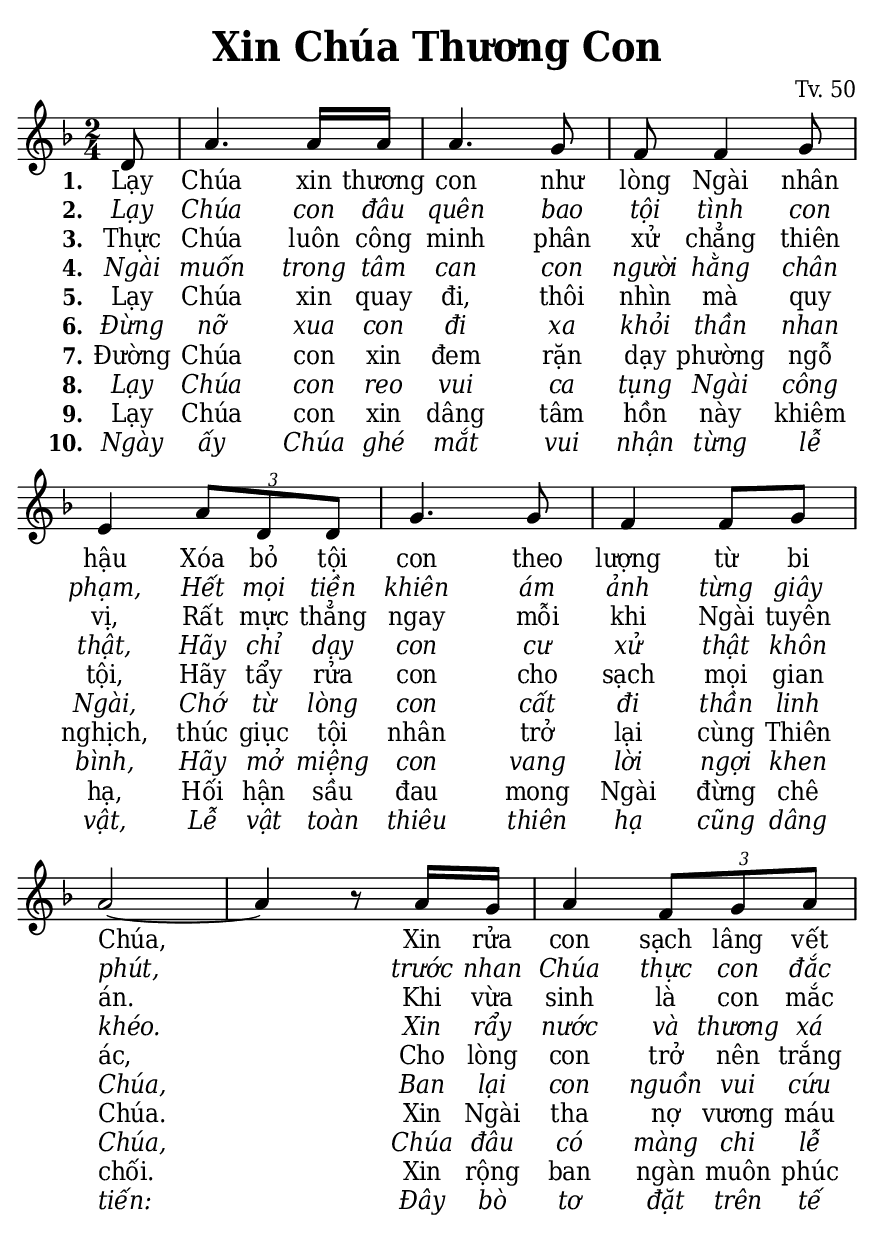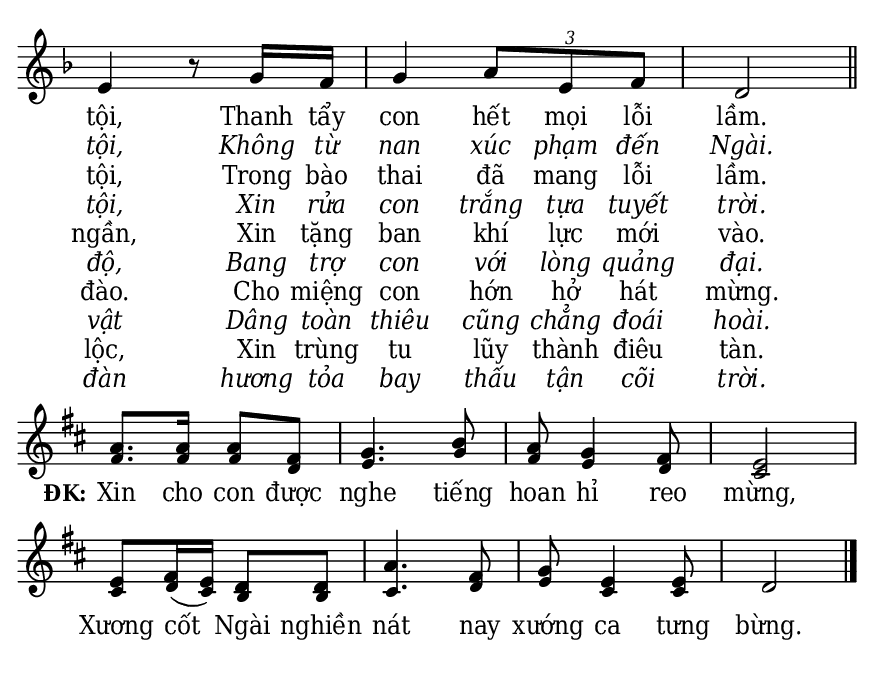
% Cài đặt chung\
\version "2.22.1"
\include "english.ly"

\header {
  title = \markup { \fontsize #1 "Xin Chúa Thương Con" }
  composer = "Tv. 50"
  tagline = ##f
}

% Nhạc phiên khúc
nhacPhienKhucSop = \relative c' {
  \autoPageBreaksOff
  \partial 8 d8 |
  a'4. a16 a |
  a4. g8 |
  f f4 g8 |
  e4 \tuplet 3/2 { a8 d, d } |
  g4. g8 |
  f4 f8 g |
  a2 ~ |
  a4 r8 a16 g |
  a4 \tuplet 3/2 { f8 g a } |
  
  \pageBreak
  
  e4 r8 g16 f |
  g4 \tuplet 3/2 { a8 e f } |
  d2 \bar "||" \break
  
  \set Staff.printKeyCancellation = ##f
  \set Staff.explicitKeySignatureVisibility = #end-of-line-invisible
  \key d \major
  a'8. a16 a8 fs |
  g4. b8 |
  a g4 fs8 |
  e2 |
  e8 fs16 (e) d8 d |
  a'4. fs8 |
  g e4 e8 |
  d2 \bar "|."
}

nhacPhienKhucAlto = \relative c' {
  r8 |
  R2*12
  
  \set Staff.printKeyCancellation = ##f
  \set Staff.explicitKeySignatureVisibility = #end-of-line-invisible
  \key d \major
  fs8. fs16 fs8 d |
  e4. g8 |
  fs e4 d8 |
  cs2 |
  cs8 d16 (cs) b8 b |
  cs4. d8 |
  e cs4 cs8 |
  d2
}

% Lời phiên khúc
loiPhienKhucSop = \lyrics {
  <<
    {
      \set stanza = "1."
      Lạy Chúa xin thương con như lòng Ngài nhân hậu
      Xóa bỏ tội con theo lượng từ bi Chúa,
      Xin rửa con sạch lâng vết tội,
      Thanh tẩy con hết mọi lỗi lầm.
    }
    \new Lyrics {
	    \set associatedVoice = "beSop"
	    \set stanza = "2."
      \override Lyrics.LyricText.font-shape = #'italic
	    Lạy Chúa con đâu quên bao tội tình con phạm,
	    Hết mọi tiền khiên ám ảnh từng giây phút,
	    trước nhan Chúa thực con đắc tội,
	    Không từ nan xúc phạm đến Ngài.
    }
    \new Lyrics {
	    \set associatedVoice = "beSop"
	    \set stanza = "3."
	    Thực Chúa luôn công minh phân xử
	    chẳng thiên vị,
	    Rất mực thẳng ngay mỗi khi Ngài tuyên án.
	    Khi vừa sinh là con mắc tội,
	    Trong bào thai đã mang lỗi lầm.
    }
    \new Lyrics {
	    \set associatedVoice = "beSop"
	    \set stanza = "4."
      \override Lyrics.LyricText.font-shape = #'italic
	    Ngài muốn trong tâm can con người hằng chân thật,
	    Hãy chỉ dạy con cư xử thật khôn khéo.
	    Xin rẩy nước và thương xá tội,
	    Xin rửa con trắng tựa tuyết trời.
    }
    \new Lyrics {
	    \set associatedVoice = "beSop"
	    \set stanza = "5."
	    Lạy Chúa xin quay đi, thôi nhìn mà quy tội,
	    Hãy tẩy rửa con cho sạch mọi gian ác,
	    Cho lòng con trở nên trắng ngần,
	    Xin tặng ban khí lực mới vào.
    }
    \new Lyrics {
	    \set associatedVoice = "beSop"
	    \set stanza = "6."
      \override Lyrics.LyricText.font-shape = #'italic
	    Đừng nỡ xua con đi xa khỏi thần nhan Ngài,
	    Chớ từ lòng con cất đi thần linh Chúa,
	    Ban lại con nguồn vui cứu độ,
	    Bang trợ con với lòng quảng đại.
    }
    \new Lyrics {
	    \set associatedVoice = "beSop"
	    \set stanza = "7."
	    Đường Chúa con xin đem rặn dạy phường ngỗ nghịch,
	    thúc giục tội nhân trở lại cùng Thiên Chúa.
	    Xin Ngài tha nợ vương máu đào.
	    Cho miệng con hớn hở hát mừng.
    }
    \new Lyrics {
	    \set associatedVoice = "beSop"
	    \set stanza = "8."
      \override Lyrics.LyricText.font-shape = #'italic
	    Lạy Chúa con reo vui ca tụng Ngài công bình,
	    Hãy mở miệng con vang lời ngợi khen Chúa,
	    Chúa đâu có màng chi lễ vật
	    Dâng toàn thiêu cũng chẳng đoái hoài.
    }
    \new Lyrics {
	    \set associatedVoice = "beSop"
	    \set stanza = "9."
	    Lạy Chúa con xin dâng tâm hồn này khiêm hạ,
	    Hối hận sầu đau mong Ngài đừng chê chối.
	    Xin rộng ban ngàn muôn phúc lộc,
	    Xin trùng tu lũy thành điêu tàn.
    }
    \new Lyrics {
	    \set associatedVoice = "beSop"
	    \set stanza = "10."
      \override Lyrics.LyricText.font-shape = #'italic
	    Ngày ấy Chúa ghé mắt vui nhận từng lễ vật,
	    Lễ vật toàn thiêu thiên hạ cũng dâng tiến:
	    Đây bò tơ đặt trên tế đàn
	    hương tỏa bay thấu tận cõi trời.
    }
  >>
  \set stanza = "ĐK:"
  Xin cho con được nghe tiếng hoan hỉ reo mừng,
  Xương cốt Ngài nghiền nát nay xướng ca tưng bừng.
}

% Dàn trang
\paper {
  #(set-paper-size "a5")
  top-margin = 3\mm
  bottom-margin = 3\mm
  left-margin = 3\mm
  right-margin = 3\mm
  indent = #0
  #(define fonts
	 (make-pango-font-tree "Deja Vu Serif Condensed"
	 		       "Deja Vu Serif Condensed"
			       "Deja Vu Serif Condensed"
			       (/ 20 20)))
  print-page-number = ##f
  ragged-bottom = ##t
  system-system-spacing = #'((basic-distance . 0.1) (padding . 2))
}

TongNhip = {
  \key f \major \time 2/4
  \set Timing.beamExceptions = #'()
  \set Timing.baseMoment = #(ly:make-moment 1/4)
}

% Đổi kích thước nốt cho bè phụ
notBePhu =
#(define-music-function (font-size music) (number? ly:music?)
   (for-some-music
     (lambda (m)
       (if (music-is-of-type? m 'rhythmic-event)
           (begin
             (set! (ly:music-property m 'tweaks)
                   (cons `(font-size . ,font-size)
                         (ly:music-property m 'tweaks)))
             #t)
           #f))
     music)
   music)

\score {
  \new ChoirStaff <<
    \new Staff \with {
        \consists "Merge_rests_engraver"
        printPartCombineTexts = ##f
      }
      <<
      \new Voice \TongNhip \partCombine 
        \nhacPhienKhucSop
        \notBePhu -1 { \nhacPhienKhucAlto }
      \new NullVoice = beSop \nhacPhienKhucSop
      \new Lyrics \lyricsto beSop \loiPhienKhucSop
      >>
  >>
  \layout {
    \override Lyrics.LyricSpace.minimum-distance = #1
    \override Score.BarNumber.break-visibility = ##(#f #f #f)
    \override Score.SpacingSpanner.uniform-stretching = ##t
  } 
}
